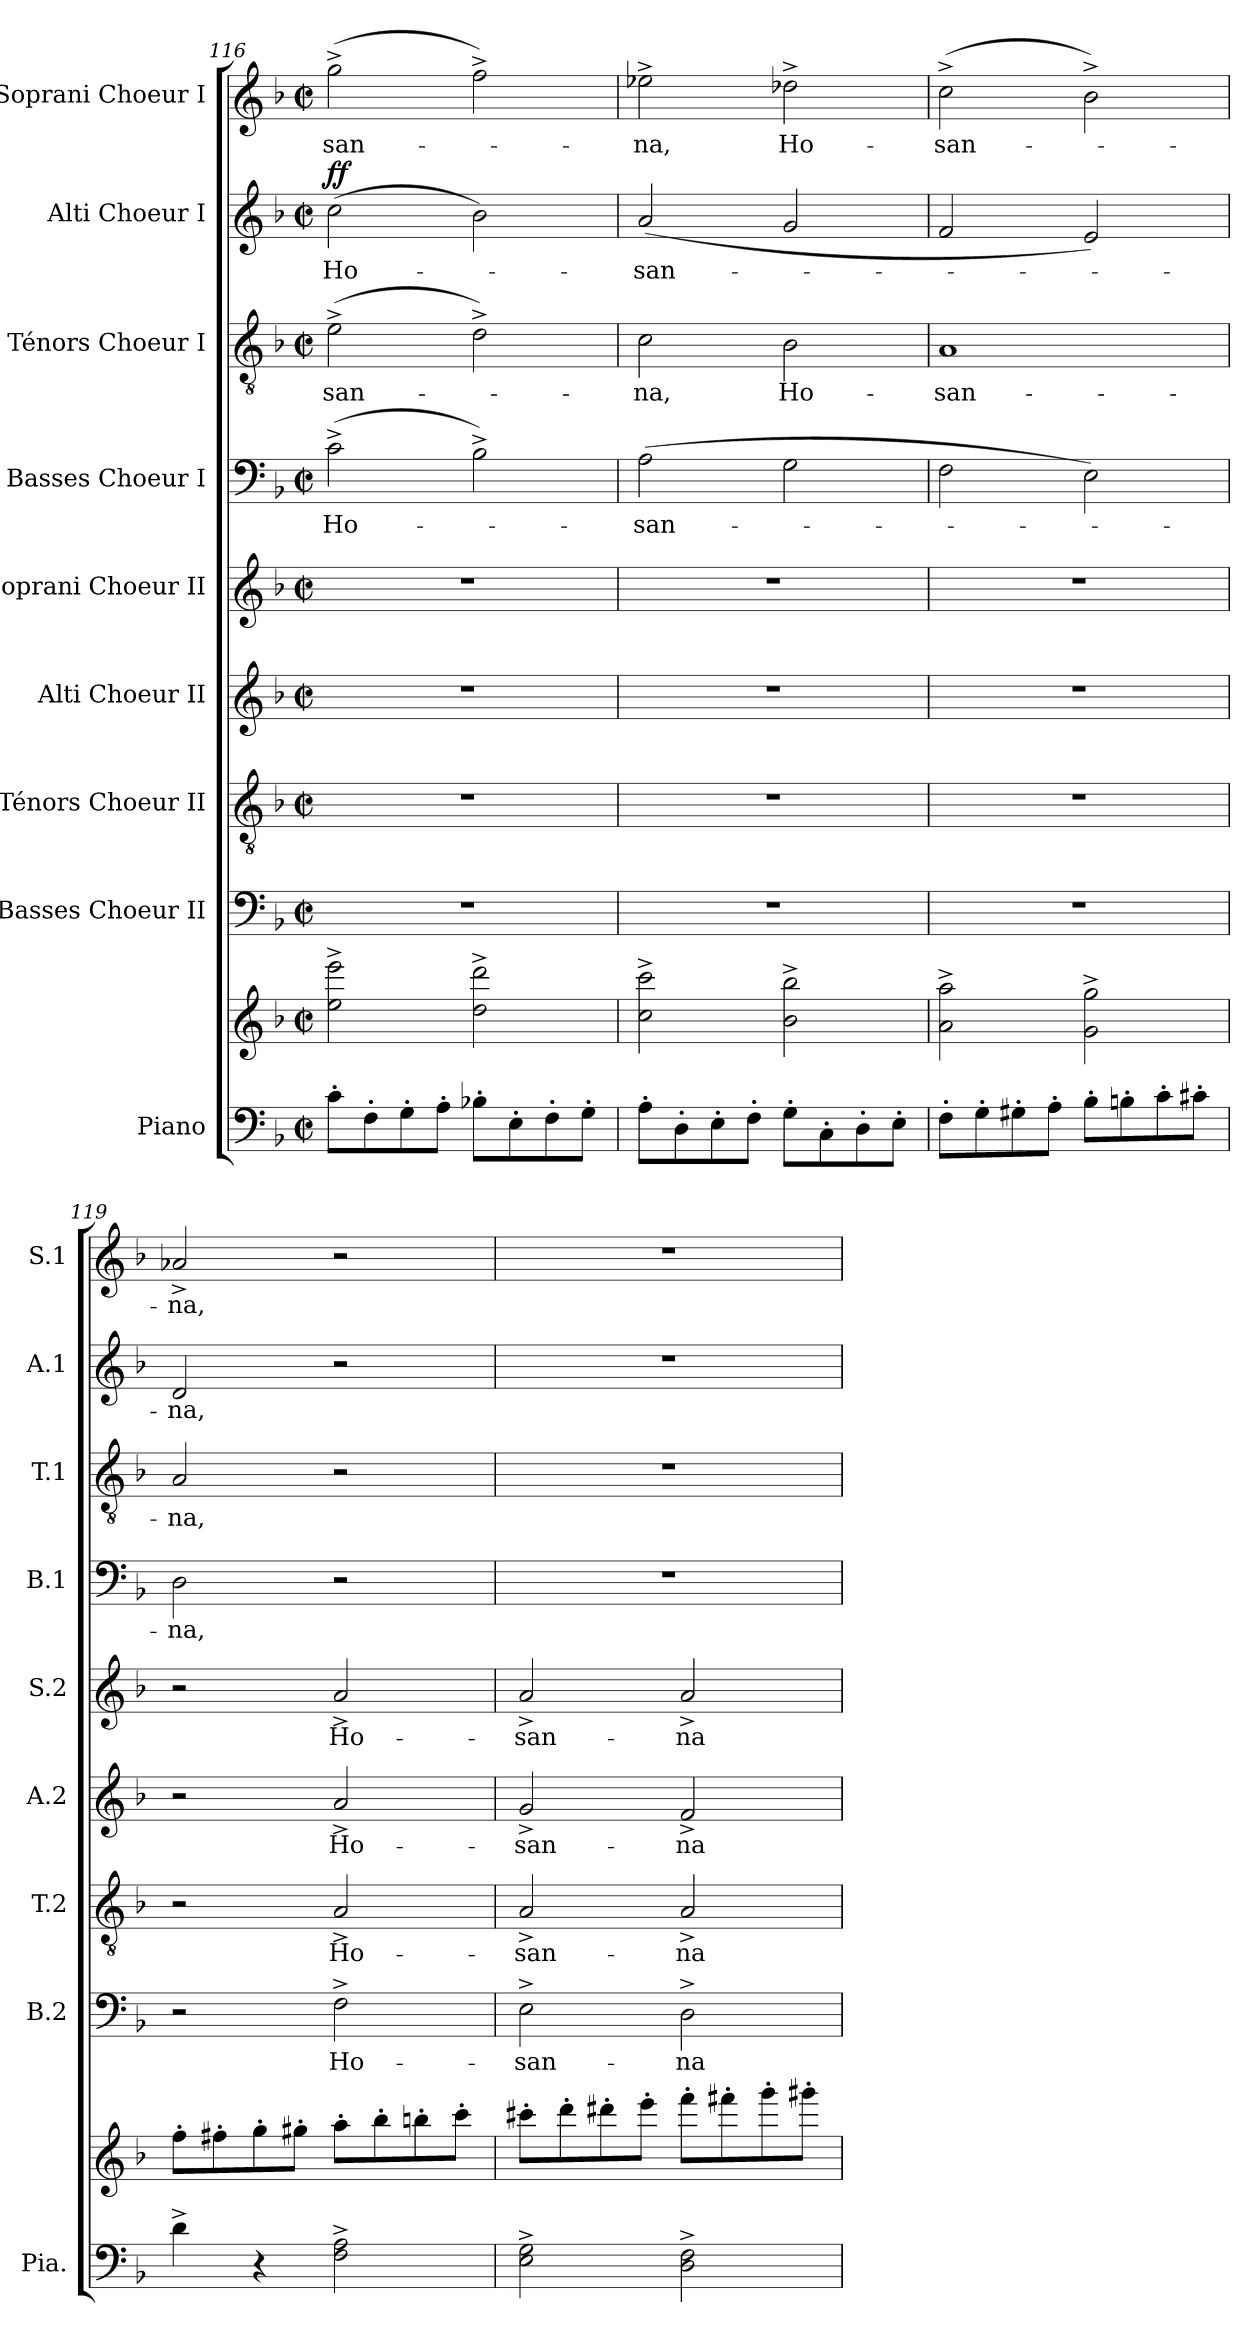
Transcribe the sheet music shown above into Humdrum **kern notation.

**kern	**kern	**kern	**text	**kern	**text	**kern	**text	**kern	**text	**kern	**text	**kern	**text	**kern	**text	**dynam	**kern	**text
*part9	*part9	*part8	*part8	*part7	*part7	*part6	*part6	*part5	*part5	*part4	*part4	*part3	*part3	*part2	*part2	*part2	*part1	*part1
*staff10	*staff9	*staff8	*staff8	*staff7	*staff7	*staff6	*staff6	*staff5	*staff5	*staff4	*staff4	*staff3	*staff3	*staff2	*staff2	*staff2	*staff1	*staff1
*I"Piano	*	*I"Basses Choeur II	*	*I"Ténors Choeur II	*	*I"Alti Choeur II	*	*I"Soprani Choeur II	*	*I"Basses Choeur I	*	*I"Ténors Choeur I	*	*I"Alti Choeur I	*	*	*I"Soprani Choeur I	*
*I'Pia.	*	*I'B.2	*	*I'T.2	*	*I'A.2	*	*I'S.2	*	*I'B.1	*	*I'T.1	*	*I'A.1	*	*	*I'S.1	*
*clefF4	*clefG2	*clefF4	*	*clefGv2	*	*clefG2	*	*clefG2	*	*clefF4	*	*clefGv2	*	*clefG2	*	*	*clefG2	*
*	*	*	*	*	*	*	*	*	*	*	*	*	*	*	*	*	*ITrd2c3	*
*k[b-]	*k[b-]	*k[b-]	*	*k[b-]	*	*k[b-]	*	*k[b-]	*	*k[b-]	*	*k[b-]	*	*k[b-]	*	*	*k[f#c#]	*
*M2/2	*M2/2	*M2/2	*	*M2/2	*	*M2/2	*	*M2/2	*	*M2/2	*	*M2/2	*	*M2/2	*	*	*M2/2	*
*met(c|)	*met(c|)	*met(c|)	*	*met(c|)	*	*met(c|)	*	*met(c|)	*	*met(c|)	*	*met(c|)	*	*met(c|)	*	*	*met(c|)	*
=116	=116	=116	=116	=116	=116	=116	=116	=116	=116	=116	=116	=116	=116	=116	=116	=116	=116	=116
!	!	!	!	!	!	!	!	!	!	!	!	!	!	!	!	!LO:DY:a	!	!
8c'\L	2ee\^ 2eee\^	1r	.	1r	.	1r	.	1r	.	(2c^\	Ho-	(2e^\	-san-	(2cc\	Ho-	ff	(2ee^i\	-san-
8F'\	.	.	.	.	.	.	.	.	.	.	.	.	.	.	.	.	.	.
8G'\	.	.	.	.	.	.	.	.	.	.	.	.	.	.	.	.	.	.
8A'\J	.	.	.	.	.	.	.	.	.	.	.	.	.	.	.	.	.	.
8B-X'\L	2dd\^ 2ddd\^	.	.	.	.	.	.	.	.	2B-^\)	.	2d^\)	.	2b-\)	.	.	2dd^i\)	.
8E'\	.	.	.	.	.	.	.	.	.	.	.	.	.	.	.	.	.	.
8F'\	.	.	.	.	.	.	.	.	.	.	.	.	.	.	.	.	.	.
8G'\J	.	.	.	.	.	.	.	.	.	.	.	.	.	.	.	.	.	.
!!LO:PB:g=z
=117	=117	=117	=117	=117	=117	=117	=117	=117	=117	=117	=117	=117	=117	=117	=117	=117	=117	=117
8A'\L	2cc\^ 2ccc\^	1r	.	1r	.	1r	.	1r	.	(2A\	-san-	2c\	-na,	(2a/	-san-	.	2ccn^i\	-na,
8D'\	.	.	.	.	.	.	.	.	.	.	.	.	.	.	.	.	.	.
8E'\	.	.	.	.	.	.	.	.	.	.	.	.	.	.	.	.	.	.
8F'\J	.	.	.	.	.	.	.	.	.	.	.	.	.	.	.	.	.	.
8G'\L	2b-\^ 2bb-\^	.	.	.	.	.	.	.	.	2G\	.	2B-\	Ho-	2g/	.	.	2b-X^i\	Ho-
8C'\	.	.	.	.	.	.	.	.	.	.	.	.	.	.	.	.	.	.
8D'\	.	.	.	.	.	.	.	.	.	.	.	.	.	.	.	.	.	.
8E'\J	.	.	.	.	.	.	.	.	.	.	.	.	.	.	.	.	.	.
=118	=118	=118	=118	=118	=118	=118	=118	=118	=118	=118	=118	=118	=118	=118	=118	=118	=118	=118
8F'\L	2a\^ 2aa\^	1r	.	1r	.	1r	.	1r	.	2F\	.	1A	-san-	2f/	.	.	(2a^i\	-san-
8G'\	.	.	.	.	.	.	.	.	.	.	.	.	.	.	.	.	.	.
8G#X'\	.	.	.	.	.	.	.	.	.	.	.	.	.	.	.	.	.	.
8A'\J	.	.	.	.	.	.	.	.	.	.	.	.	.	.	.	.	.	.
8B-'\L	2g\^ 2gg\^	.	.	.	.	.	.	.	.	2E\)	.	.	.	2e/)	.	.	2g^i\)	.
8Bn'\	.	.	.	.	.	.	.	.	.	.	.	.	.	.	.	.	.	.
8c'\	.	.	.	.	.	.	.	.	.	.	.	.	.	.	.	.	.	.
8c#X'\J	.	.	.	.	.	.	.	.	.	.	.	.	.	.	.	.	.	.
=119	=119	=119	=119	=119	=119	=119	=119	=119	=119	=119	=119	=119	=119	=119	=119	=119	=119	=119
4d^\	8ff'\L	2r	.	2r	.	2r	.	2r	.	2D\	-na,	2A/	-na,	2d/	-na,	.	2fn^i/	-na,
.	8ff#X'\	.	.	.	.	.	.	.	.	.	.	.	.	.	.	.	.	.
4r	8gg'\	.	.	.	.	.	.	.	.	.	.	.	.	.	.	.	.	.
.	8gg#X'\J	.	.	.	.	.	.	.	.	.	.	.	.	.	.	.	.	.
2F\^ 2A\^	8aa'\L	2F^\	Ho-	2A^/	Ho-	2a^/	Ho-	2a^i/	Ho-	2r	.	2r	.	2r	.	.	2r	.
.	8bb-'\	.	.	.	.	.	.	.	.	.	.	.	.	.	.	.	.	.
.	8bbn'\	.	.	.	.	.	.	.	.	.	.	.	.	.	.	.	.	.
.	8ccc'\J	.	.	.	.	.	.	.	.	.	.	.	.	.	.	.	.	.
=120	=120	=120	=120	=120	=120	=120	=120	=120	=120	=120	=120	=120	=120	=120	=120	=120	=120	=120
2E\^ 2G\^	8ccc#X'\L	2E^\	-san-	2A^/	-san-	2g^/	-san-	2a^i/	-san-	1r	.	1r	.	1r	.	.	1r	.
.	8ddd'\	.	.	.	.	.	.	.	.	.	.	.	.	.	.	.	.	.
.	8ddd#X'\	.	.	.	.	.	.	.	.	.	.	.	.	.	.	.	.	.
.	8eee'\J	.	.	.	.	.	.	.	.	.	.	.	.	.	.	.	.	.
2D\^ 2F\^	8fff'\L	2D^\	-na	2A^/	-na	2f^/	-na	2a^i/	-na	.	.	.	.	.	.	.	.	.
.	8fff#X'\	.	.	.	.	.	.	.	.	.	.	.	.	.	.	.	.	.
.	8ggg'\	.	.	.	.	.	.	.	.	.	.	.	.	.	.	.	.	.
.	8ggg#X'\J	.	.	.	.	.	.	.	.	.	.	.	.	.	.	.	.	.
=	=	=	=	=	=	=	=	=	=	=	=	=	=	=	=	=	=	=
*-	*-	*-	*-	*-	*-	*-	*-	*-	*-	*-	*-	*-	*-	*-	*-	*-	*-	*-
